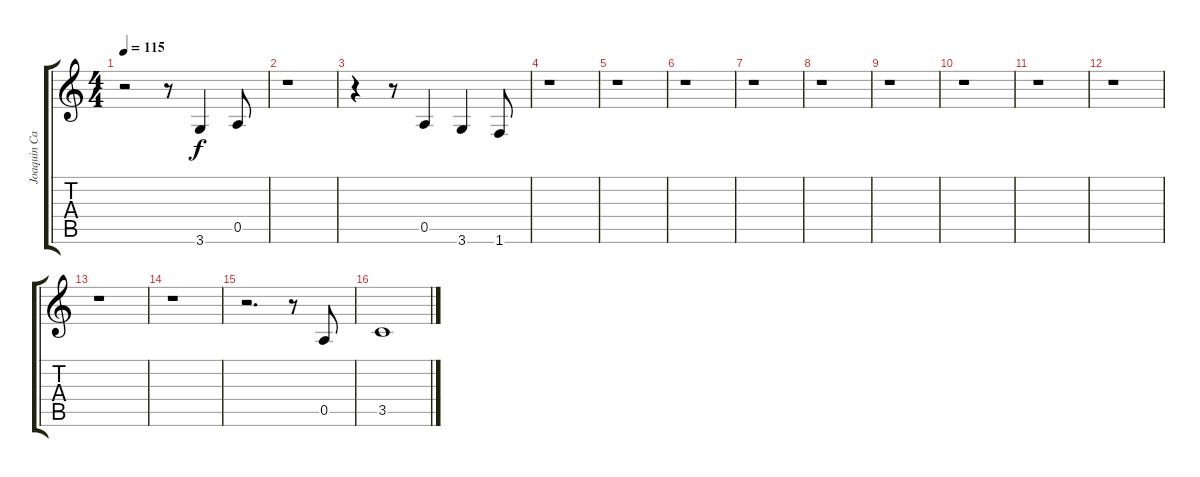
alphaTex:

\track ("Joaquin Cardiel" "Joaquin Ca") {instrument electricbasspick}
\staff {score tabs}
\tuning (E4 B3 G3 D3 A2 E2) {hide}
\ts (4 4)
\tempo 115
\clef g2
\ks c
r.2{dy f} r.8 3.6.4 0.5.8 |
r.1 |
r.4 r.8 0.5.4 3.6.4 1.6.8 |
r.1 |
r.1 |
r.1 |
r.1 |
r.1 |
r.1 |
r.1 |
r.1 |
r.1 |
r.1 |
r.1 |
r.2{d} r.8 0.5.8 |
3.5.1
